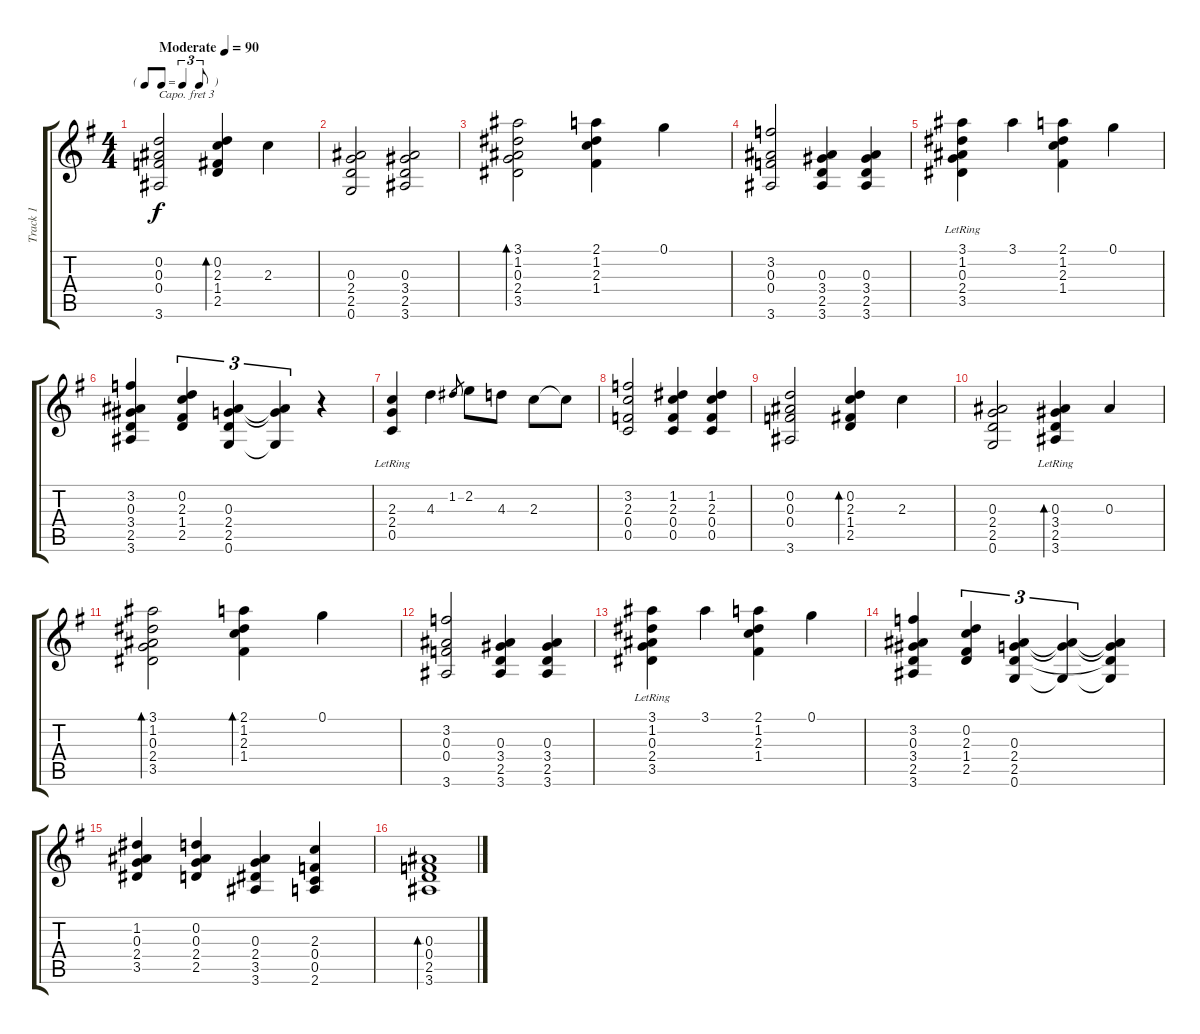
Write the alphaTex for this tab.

\track ("Track 1" "Track 1") {instrument acousticguitarnylon}
\staff {score tabs}
\capo 3
\tuning (E4 B3 G3 D3 A2 E2) {hide}
\ts (4 4)
\tf triplet8th
\tempo (90 "Moderate")
\clef g2
\ks g
(0.2 0.3 0.4 3.6).2{dy f instrument acousticguitarnylon} (0.2 2.3 1.4 2.5).4{bd 120} 2.3.4 |
(0.3 2.4 2.5 0.6).2 (0.3 3.4 2.5 3.6).2 |
(3.1 1.2 0.3 2.4 3.5).2{bd 120} (2.1 1.2 2.3 1.4).4 0.1.4 |
(3.2 0.3 0.4 3.6).2 (0.3 3.4 2.5 3.6).4 (0.3 3.4 2.5 3.6).4 |
(3.1 1.2{lr} 0.3{lr} 2.4{lr} 3.5{lr}).4 3.1.4 (2.1 1.2 2.3 1.4).4 0.1.4 |
(3.2 0.3 3.4 2.5 3.6).4 (0.2 2.3 1.4 2.5).4{tu (3 2)} (0.3 2.4 2.5 0.6).4{tu (3 2)} (0.3{t} 2.4{t} 0.6{t}).4{tu (3 2)} r.4 |
(2.3 2.4{lr} 0.5{lr}).4 4.3.4 1.2.8{gr} 2.2.8 4.3.8 2.3.8 2.3{t}.8 |
(3.2 2.3 0.4 0.5).2 (1.2 2.3 0.4 0.5).4 (1.2 2.3 0.4 0.5).4 |
(0.2 0.3 0.4 3.6).2 (0.2 2.3 1.4 2.5).4{bd 120} 2.3.4 |
(0.3 2.4 2.5 0.6).2 (0.3 3.4{lr} 2.5{lr} 3.6{lr}).4{bd 120} 0.3.4 |
(3.1 1.2 0.3 2.4 3.5).2{bd 120} (2.1 1.2 2.3 1.4).4{bd 120} 0.1.4 |
(3.2 0.3 0.4 3.6).2 (0.3 3.4 2.5 3.6).4 (0.3 3.4 2.5 3.6).4 |
(3.1 1.2{lr} 0.3{lr} 2.4{lr} 3.5{lr}).4 3.1.4 (2.1 1.2 2.3 1.4).4 0.1.4 |
(3.2 0.3 3.4 2.5 3.6).4 (0.2 2.3 1.4 2.5).4{tu (3 2)} (0.3 2.4 2.5 0.6).4{tu (3 2)} (0.3{t} 2.4{t} 0.6{t}).4{tu (3 2)} (0.3{t} 2.4{t} 2.5{t} 0.6{t}).4 |
(1.2 0.3 2.4 3.5).4 (0.2 0.3 2.4 2.5).4 (0.3 2.4 3.5 3.6).4 (2.3 0.4 0.5 2.6).4 |
(0.3 0.4 2.5 3.6).1{bd 480}
